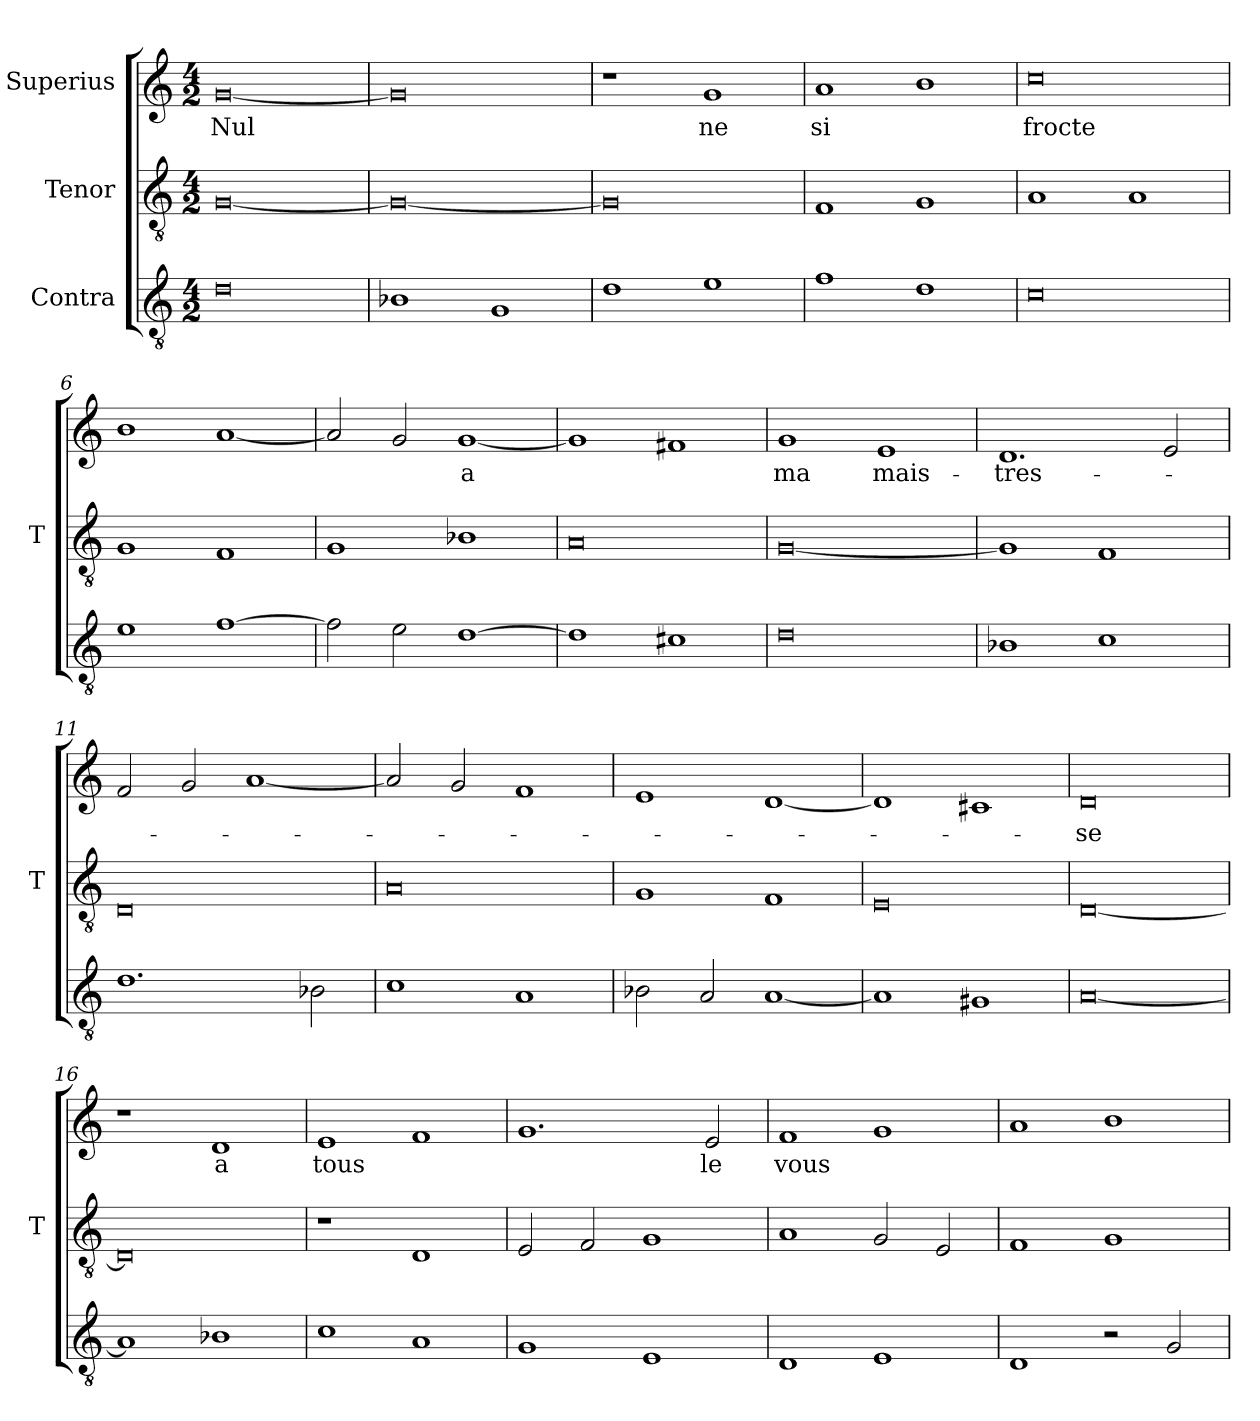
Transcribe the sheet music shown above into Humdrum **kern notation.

**kern	**kern	**kern	**text
*part3	*part2	*part1	*part1
*staff3	*staff2	*staff1	*staff1
*I"Contra	*I"Tenor	*I"Superius	*
*	*I'T	*	*
*clefGv2	*clefGv2	*clefG2	*
*M4/2	*M4/2	*M4/2	*
=1	=1	=1	=1
0d	[0G	[0g	-Nul
=2	=2	=2	=2
1B-X	0G_	0g]	.
1G	.	.	.
=3	=3	=3	=3
1d	0G]	1r	.
1e	.	1g	-ne
=4	=4	=4	=4
1f	1F	1a	-si
1d	1G	1b	.
=5	=5	=5	=5
0c	1A	0cc	-frocte
.	1A	.	.
=6	=6	=6	=6
1e	1G	1b	.
[1f	1F	[1a	.
=7	=7	=7	=7
2f]	1G	2a]	.
2e	.	2g	.
[1d	1B-X	[1g	-a
=8	=8	=8	=8
1d]	0A	1g]	.
1c#X	.	1f#X	.
=9	=9	=9	=9
0d	[0G	1g	-ma
.	.	1e	mais-
=10	=10	=10	=10
1B-X	1G]	1.d	-tres-
1c	1F	.	.
.	.	2e	.
=11	=11	=11	=11
1.d	0D	2f	.
.	.	2g	.
.	.	[1a	.
2B-X	.	.	.
=12	=12	=12	=12
1c	0A	2a]	.
.	.	2g	.
1A	.	1f	.
=13	=13	=13	=13
2B-X	1G	1e	.
2A	.	.	.
[1A	1F	[1d	.
=14	=14	=14	=14
1A]	0E	1d]	.
1G#X	.	1c#X	.
=15	=15	=15	=15
[0A	[0D	0d	-se
=16	=16	=16	=16
1A]	0D]	1r	.
1B-X	.	1d	-a
=17	=17	=17	=17
1c	1r	1e	-tous
1A	1D	1f	.
=18	=18	=18	=18
1G	2E	1.g	.
.	2F	.	.
1E	1G	.	.
.	.	2e	-le
=19	=19	=19	=19
1D	1A	1f	-vous
1E	2G	1g	.
.	2E	.	.
=20	=20	=20	=20
1D	1F	1a	.
2r	1G	1b	.
2G	.	.	.
=	=	=	=
*-	*-	*-	*-
